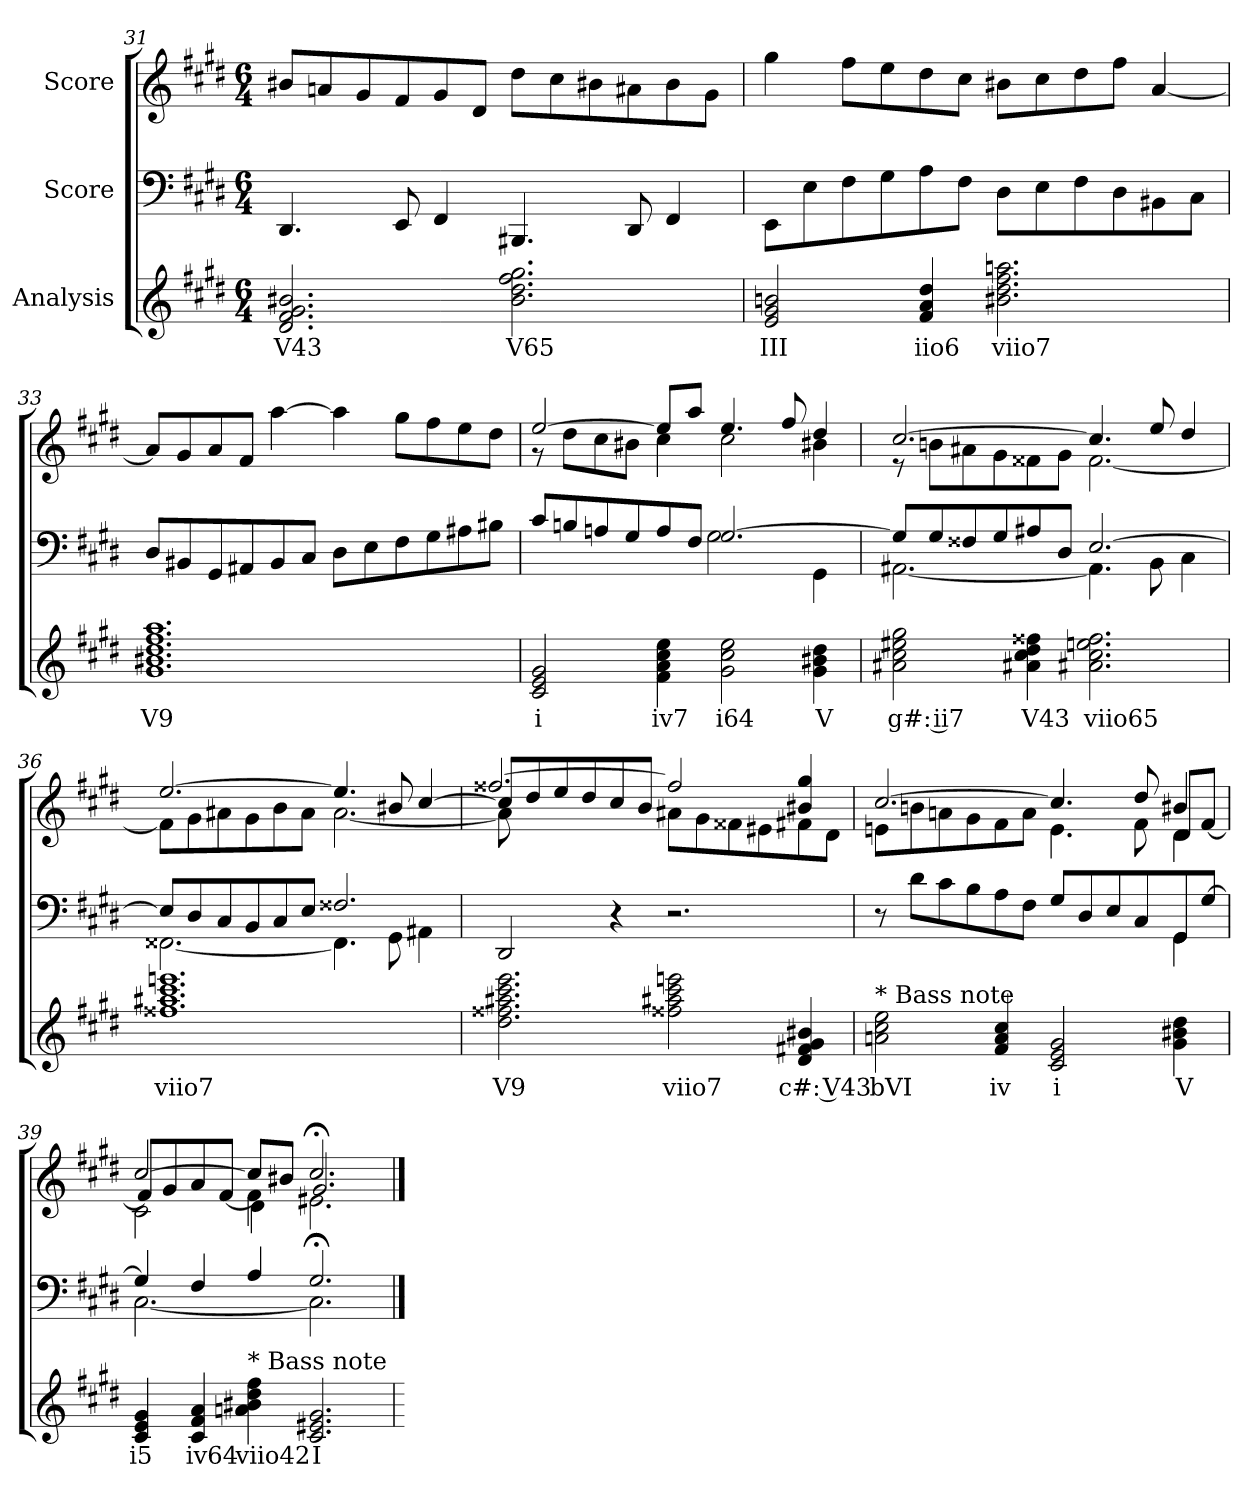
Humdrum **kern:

**kern	**text	**kern	**kern
*part3	*part3	*part2	*part1
*staff3	*staff3	*staff2	*staff1
*I"Analysis	*	*I"Score	*I"Score
*	*	*clefF4	*clefG2
*k[f#c#g#d#]	*	*k[f#c#g#d#]	*k[f#c#g#d#]
*M6/4	*	*M6/4	*M6/4
=31	=31	=31	=31
2.d# 2.f# 2.g# 2.b#X	V43	4.DD#/	8b#X/L
.	.	.	8an/
.	.	.	8g#/
.	.	8EE/	8f#/
.	.	4FF#/	8g#/
.	.	.	8d#/J
2.b# 2.dd# 2.ff# 2.gg#	V65	4.BBB#X/	8dd#\L
.	.	.	8cc#\
.	.	.	8b#X\
.	.	8DD#/	8a#X\
.	.	4FF#/	8b#\
.	.	.	8g#\J
!!LO:PB:g=z
=32	=32	=32	=32
2e 2g# 2bn	III	8EE\L	4gg#\
.	.	8E\	.
.	.	8F#\	8ff#\L
.	.	8G#\	8ee\
4f# 4a 4dd#	iio6	8A\	8dd#\
.	.	8F#\J	8cc#\J
2.b#X 2.dd# 2.ff# 2.aan	viio7	8D#\L	8b#X\L
.	.	8E\	8cc#\
.	.	8F#\	8dd#\
.	.	8D#\	8ff#\J
.	.	8BB#X\	[4a/
.	.	8C#\J	.
=33	=33	=33	=33
1.g# 1.b#X 1.dd# 1.ff# 1.aa	V9	8D#/L	8a/L]
.	.	8BB#X/	8g#/
.	.	8GG#/	8a/
.	.	8AA#X/	8f#/J
.	.	8BB#/	[4aa\
.	.	8C#/J	.
.	.	8D#\L	4aa\]
.	.	8E\	.
.	.	8F#\	8gg#\L
.	.	8G#\	8ff#\
.	.	8A#X\	8ee\
.	.	8B#X\J	8dd#\J
!!LO:LB:g=z
=34	=34	=34	=34
*	*	*^	*^
*	*	*	*	*	*^
2c# 2e 2g#	i	8c#/L	2.ryy	[2ee/	8r	2.ryy
.	.	8Bn/	.	.	8dd#\L	.
.	.	8An/	.	.	8cc#\	.
.	.	8G#/	.	.	8b#X\J	.
4f# 4a 4cc# 4ee	iv7	8A/	.	8ee/L]	4cc#\	.
.	.	8F#/J	.	8aa/J	.	.
2g# 2cc# 2ee	i64	[2.G#/	2G#\	4.ee/	2cc#\	2.ryy
.	.	.	.	8ff#/	.	.
4g# 4b#X 4dd#	V	.	4GG#\	4dd#/	4b#X\	.
*	*	*	*	*v	*v	*v
=35	=35	=35	=35	=35
*	*	*	*	*^
2a#X 2cc# 2ee#X 2gg#	g#: ii7	8G#/L]	[2.AA#X\	[2.cc#/	8r
.	.	8G#/	.	.	8bn\L
.	.	8F##X/	.	.	8a#X\
.	.	8G#/	.	.	8g#\
4a#X 4cc# 4dd# 4ff##X	V43	8A#X/	.	.	8f##X\
.	.	8D#/J	.	.	8g#\J
2.a#X 2.cc# 2.een 2.ff##	viio65	[2.E/	4.AA#\]	4.cc#/]	[2.f##i\
.	.	.	8BB\	8ee/	.
.	.	.	4C#\	4dd#/	.
!!LO:LB:g=z	!!
=36	=36	=36	=36	=36	=36
1.ff##X 1.aa#X 1.ccc# 1.eeen	viio7	8E/L]	[2.FF##X\	[2.ee/	8f##\L]
.	.	8D#/	.	.	8g#\
.	.	8C#/	.	.	8a#X\
.	.	8BB/	.	.	8g#\
.	.	8C#/	.	.	8b\
.	.	8E/J	.	.	8a#\J
.	.	2.F##X/	4.FF##\]	4.ee/]	[2.a#\
.	.	.	8GG#\	8b#X/	.
.	.	.	4AA#X\	[4cc#/	.
*	*	*	*	*v	*v
=37	=37	=37	=37	=37
*	*	*	*	*^
*	*	*	*	*	*^
2.dd# 2.ff##X 2.aa#X 2.ccc# 2.eee	V9	8ryy	2DD#/	8cc#/L]	8a#\]	[2.ff##X/
.	.	1ryy	.	8dd#/	1ryy	.
.	.	.	.	8ee/	.	.
.	.	.	.	8dd#/	.	.
.	.	.	4r	8cc#/	.	.
.	.	.	.	8b/J	.	.
2ff##X 2aa#X 2ccc# 2eeen	viio7	.	2.r	8a#X\L	.	2ff##/]
.	.	.	.	8g#\	.	.
.	.	.	.	8f##X\	.	.
.	.	4.ryy	.	8e#X\	4.ryy	.
4d# 4f#X 4g# 4b#X	c#: V43	.	.	8f#X\	.	4b#X/ 4gg#/
.	.	.	.	8d#\J	.	.
!!LO:LB:g=z	!!	!!
=38	=38	=38	=38	=38	=38	=38
!LO:TX:t=* Bass note	!	!	!	!	!	!
2an 2cc# 2ee	bVI	8r	2.ryy	[2.cc#/	8en\L	2.ryy
.	.	8d#\L	.	.	8bn\	.
.	.	8c#\	.	.	8an\	.
.	.	8B\	.	.	8g#\	.
4f# 4a 4cc#	iv	8A\	.	.	8f#\	.
.	.	8F#\J	.	.	8a\J	.
2c# 2e 2g#	i	8G#/L	2ryy	4.cc#/]	4.e\	2ryy
.	.	8D#/	.	.	.	.
.	.	8E/	.	.	.	.
.	.	8C#/	.	8dd#/	8f#\	.
4g# 4b#X 4dd#	V	8GG#/	4GG#\	4b#X/	8d#/L	4d#\
.	.	[8G#/J	.	.	[8f#/J	.
=39	=39	=39	=39	=39	=39	=39
4c# 4e 4g#	i5	4G#/]	[2.C#\	[2cc#/	8f#/L]	2c#\
.	.	.	.	.	8g#/	.
4c# 4f# 4a	iv64	4F#/	.	.	8a/	.
.	.	.	.	.	[8f#/J	.
!LO:TX:t=* Bass note	!	!	!	!	!	!
4an 4b#X 4dd# 4ff#	viio42	4A/	.	8cc#/L]	4f#\]	4d#\
.	.	.	.	8b#X/J	.	.
2.c# 2.e#X 2.g#	I	2.G#;/	2.C#\]	2.cc#;</	2.g#/	2.e#X\
*	*	*v	*v	*	*	*
*	*	*	*v	*v	*v
=	==	==	==
*-	*-	*-	*-
